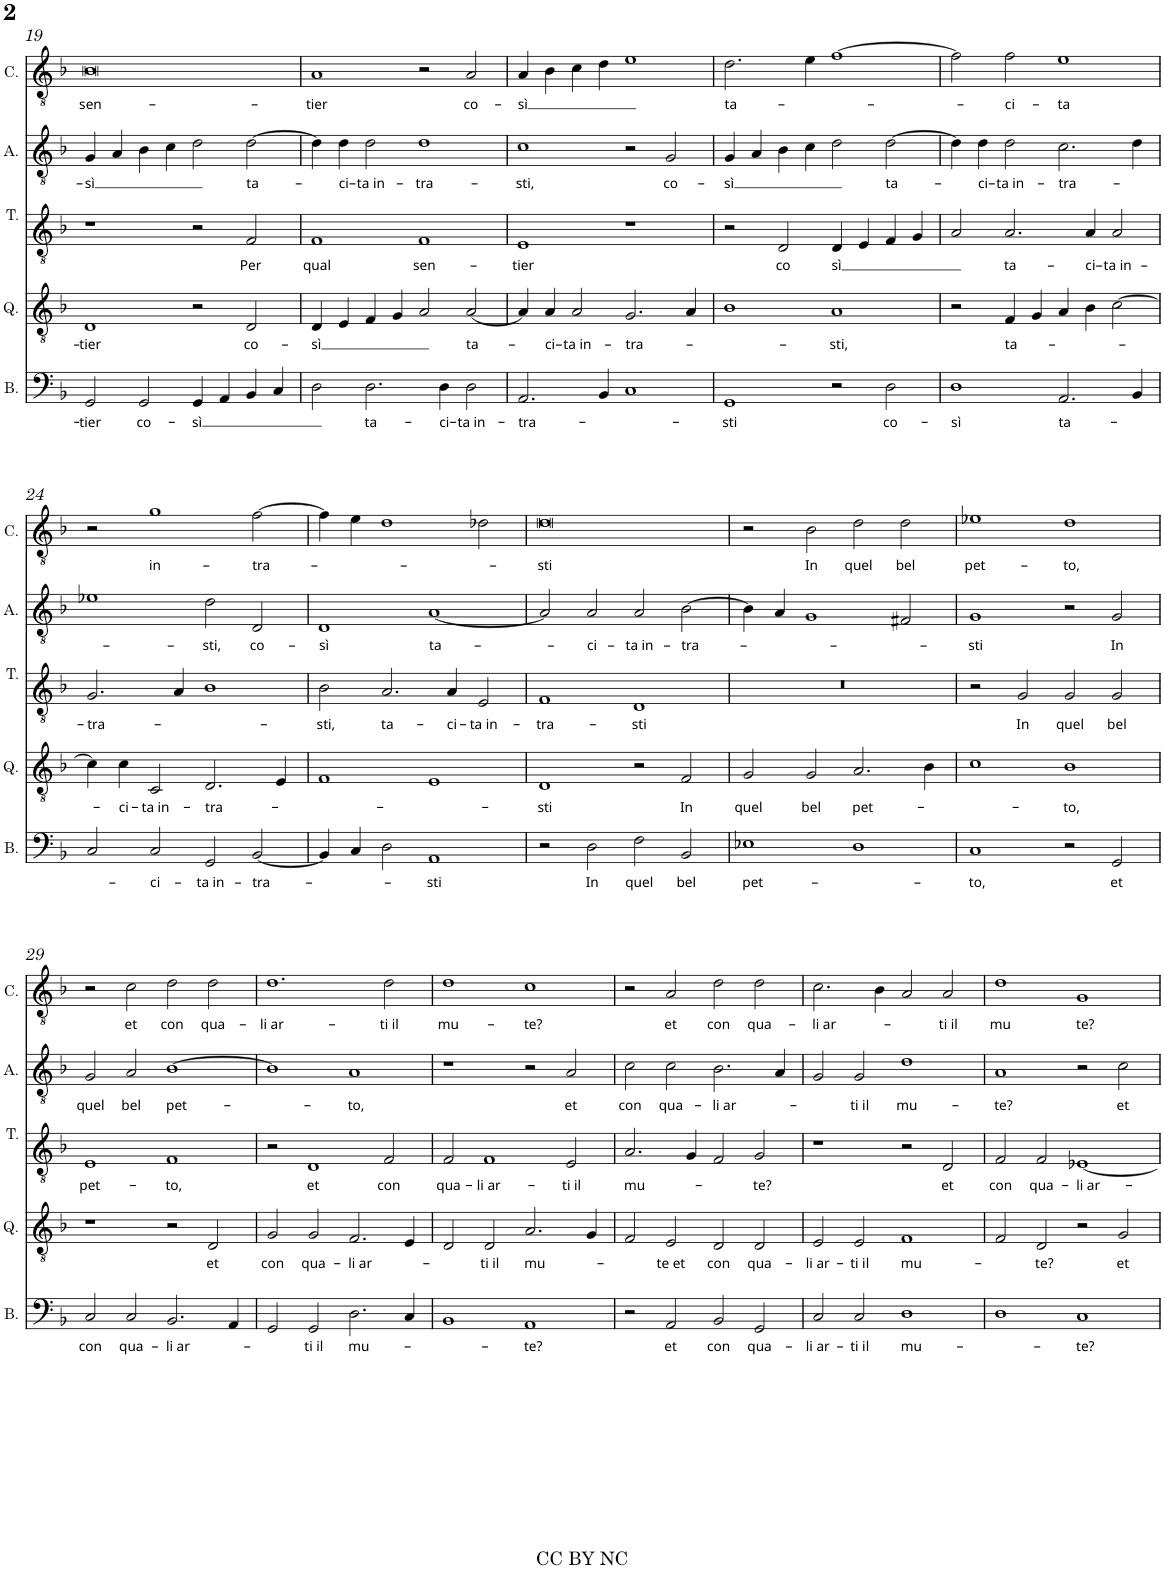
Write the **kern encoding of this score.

**kern	**text	**kern	**text	**kern	**text	**kern	**text	**kern	**text
*part5	*part5	*part4	*part4	*part3	*part3	*part2	*part2	*part1	*part1
*staff5	*staff5	*staff4	*staff4	*staff3	*staff3	*staff2	*staff2	*staff1	*staff1
*I"Bassus	*	*I"Quintus	*	*I"Tenor	*	*I"Altus	*	*I"Cantus	*
*I'B.	*	*I'Q.	*	*I'T.	*	*I'A.	*	*I'C.	*
!!LO:PB:g=z
*clefF4	*	*clefGv2	*	*clefGv2	*	*clefGv2	*	*clefGv2	*
*k[b-]	*	*k[b-]	*	*k[b-]	*	*k[b-]	*	*k[b-]	*
*M4/2	*	*M4/2	*	*M4/2	*	*M4/2	*	*M4/2	*
=19	=19	=19	=19	=19	=19	=19	=19	=19	=19
!	!LO:LY:b	!	!LO:LY:b	!	!	!	!LO:LY:b	!	!LO:LY:b
2GG/	-tier	1D	-tier	1r	.	4G/	-sì	0B-	sen-
.	.	.	.	.	.	4A/	.	.	.
!	!LO:LY:b	!	!	!	!	!	!	!	!
2GG/	co-	.	.	.	.	4B-\	.	.	.
.	.	.	.	.	.	4c\	.	.	.
!	!LO:LY:b	!	!	!	!	!	!	!	!
4GG/	-sì	2r	.	2r	.	2d\	.	.	.
4AA/	.	.	.	.	.	.	.	.	.
!	!	!	!LO:LY:b	!	!LO:LY:b	!	!LO:LY:b	!	!
4BB-/	.	2D/	co-	2F/	Per	[>2d\	ta-	.	.
4C/	.	.	.	.	.	.	.	.	.
=20	=20	=20	=20	=20	=20	=20	=20	=20	=20
!	!	!	!LO:LY:b	!	!LO:LY:b	!	!	!	!LO:LY:b
2D\	.	4D/	-sì	1F	qual	4d\]	.	1A	-tier
!	!	!	!	!	!	!	!LO:LY:b	!	!
.	.	4E/	.	.	.	4d\	-ci-	.	.
!	!LO:LY:b	!	!	!	!	!	!LO:LY:b	!	!
2.D\	ta-	4F/	.	.	.	2d\	-ta in-	.	.
.	.	4G/	.	.	.	.	.	.	.
!	!	!	!	!	!LO:LY:b	!	!LO:LY:b	!	!
.	.	2A/	.	1F	sen-	1d	-tra-	2r	.
!	!LO:LY:b	!	!	!	!	!	!	!	!
4D\	-ci-	.	.	.	.	.	.	.	.
!	!LO:LY:b	!	!LO:LY:b	!	!	!	!	!	!LO:LY:b
2D\	-ta in-	[<2A/	ta-	.	.	.	.	2A/	co-
=21	=21	=21	=21	=21	=21	=21	=21	=21	=21
!	!LO:LY:b	!	!	!	!LO:LY:b	!	!LO:LY:b	!	!LO:LY:b
2.AA/	-tra-	4A/]	.	1E	-tier	1c	-sti,	4A/	-sì
!	!	!	!LO:LY:b	!	!	!	!	!	!
.	.	4A/	-ci-	.	.	.	.	4B-\	.
!	!	!	!LO:LY:b	!	!	!	!	!	!
.	.	2A/	-ta in-	.	.	.	.	4c\	.
4BB-/	.	.	.	.	.	.	.	4d\	.
!	!	!	!LO:LY:b	!	!	!	!	!	!
1C	.	2.G/	-tra-	1r	.	2r	.	1e	.
!	!	!	!	!	!	!	!LO:LY:b	!	!
.	.	.	.	.	.	2G/	co-	.	.
.	.	4A/	.	.	.	.	.	.	.
=22	=22	=22	=22	=22	=22	=22	=22	=22	=22
!	!LO:LY:b	!	!	!	!	!	!LO:LY:b	!	!LO:LY:b
1GG	-sti	1B-	.	2r	.	4G/	-sì	2.d\	ta-
.	.	.	.	.	.	4A/	.	.	.
!	!	!	!	!	!LO:LY:b	!	!	!	!
.	.	.	.	2D/	co	4B-\	.	.	.
.	.	.	.	.	.	4c\	.	4e\	.
!	!	!	!LO:LY:b	!	!LO:LY:b	!	!	!	!
2r	.	1A	-sti,	4D/	sì	2d\	.	[>1f	.
.	.	.	.	4E/	.	.	.	.	.
!	!LO:LY:b	!	!	!	!	!	!LO:LY:b	!	!
2D\	co-	.	.	4F/	.	[>2d\	ta-	.	.
.	.	.	.	4G/	.	.	.	.	.
=23	=23	=23	=23	=23	=23	=23	=23	=23	=23
!	!LO:LY:b	!	!	!	!	!	!	!	!
1D	-sì	2r	.	2A/	.	4d\]	.	2f\]	.
!	!	!	!	!	!	!	!LO:LY:b	!	!
.	.	.	.	.	.	4d\	-ci-	.	.
!	!	!	!LO:LY:b	!	!LO:LY:b	!	!LO:LY:b	!	!LO:LY:b
.	.	4F/	ta-	2.A/	ta-	2d\	-ta in-	2f\	-ci-
.	.	4G/	.	.	.	.	.	.	.
!	!LO:LY:b	!	!	!	!	!	!LO:LY:b	!	!LO:LY:b
2.AA/	ta-	4A/	.	.	.	2.c\	-tra-	1e	-ta
!	!	!	!	!	!LO:LY:b	!	!	!	!
.	.	4B-\	.	4A/	-ci-	.	.	.	.
!	!	!	!	!	!LO:LY:b	!	!	!	!
.	.	[>2c\	.	2A/	-ta in-	.	.	.	.
4BB-/	.	.	.	.	.	4d\	.	.	.
!!LO:LB:g=z
=24	=24	=24	=24	=24	=24	=24	=24	=24	=24
!	!	!	!	!	!LO:LY:b	!	!	!	!
2C/	.	4c\]	.	2.G/	-tra-	1e-X	.	2r	.
!	!	!	!LO:LY:b	!	!	!	!	!	!
.	.	4c\	-ci-	.	.	.	.	.	.
!	!LO:LY:b	!	!LO:LY:b	!	!	!	!	!	!LO:LY:b
2C/	-ci-	2C/	-ta in-	.	.	.	.	1g	in-
.	.	.	.	4A/	.	.	.	.	.
!	!LO:LY:b	!	!LO:LY:b	!	!	!	!LO:LY:b	!	!
2GG/	-ta in-	2.D/	-tra-	1B-	.	2d\	-sti,	.	.
!	!LO:LY:b	!	!	!	!	!	!LO:LY:b	!	!LO:LY:b
[<2BB-/	-tra-	.	.	.	.	2D/	co-	[>2f\	-tra-
.	.	4E/	.	.	.	.	.	.	.
=25	=25	=25	=25	=25	=25	=25	=25	=25	=25
!	!	!	!	!	!LO:LY:b	!	!LO:LY:b	!	!
4BB-/]	.	1F	.	2B-\	-sti,	1D	-sì	4f\]	.
4C/	.	.	.	.	.	.	.	4e\	.
!	!	!	!	!	!LO:LY:b	!	!	!	!
2D\	.	.	.	2.A/	ta-	.	.	1d	.
!	!LO:LY:b	!	!	!	!	!	!LO:LY:b	!	!
1AA	-sti	1E	.	.	.	[<1A	ta-	.	.
!	!	!	!	!	!LO:LY:b	!	!	!	!
.	.	.	.	4A/	-ci-	.	.	.	.
!	!	!	!	!	!LO:LY:b	!	!	!	!
.	.	.	.	2E/	-ta in-	.	.	2d-X\	.
=26	=26	=26	=26	=26	=26	=26	=26	=26	=26
!	!	!	!LO:LY:b	!	!LO:LY:b	!	!	!	!LO:LY:b
2r	.	1D	-sti	1F	-tra-	2A/]	.	0d	-sti
!	!LO:LY:b	!	!	!	!	!	!LO:LY:b	!	!
2D\	In	.	.	.	.	2A/	-ci-	.	.
!	!LO:LY:b	!	!	!	!LO:LY:b	!	!LO:LY:b	!	!
2F\	quel	2r	.	1D	-sti	2A/	-ta in-	.	.
!	!LO:LY:b	!	!LO:LY:b	!	!	!	!LO:LY:b	!	!
2BB-/	bel	2F/	In	.	.	[>2B-\	-tra-	.	.
=27	=27	=27	=27	=27	=27	=27	=27	=27	=27
!	!LO:LY:b	!	!LO:LY:b	!	!	!	!	!	!
1E-X	pet-	2G/	quel	0r	.	4B-\]	.	2r	.
.	.	.	.	.	.	4A/	.	.	.
!	!	!	!LO:LY:b	!	!	!	!	!	!LO:LY:b
.	.	2G/	bel	.	.	1G	.	2B-\	In
!	!	!	!LO:LY:b	!	!	!	!	!	!LO:LY:b
1D	.	2.A/	pet-	.	.	.	.	2d\	quel
!	!	!	!	!	!	!	!	!	!LO:LY:b
.	.	.	.	.	.	2F#X/	.	2d\	bel
.	.	4B-\	.	.	.	.	.	.	.
=28	=28	=28	=28	=28	=28	=28	=28	=28	=28
!	!LO:LY:b	!	!	!	!	!	!LO:LY:b	!	!LO:LY:b
1C	-to,	1c	.	2r	.	1G	-sti	1e-X	pet-
!	!	!	!	!	!LO:LY:b	!	!	!	!
.	.	.	.	2G/	In	.	.	.	.
!	!	!	!LO:LY:b	!	!LO:LY:b	!	!	!	!LO:LY:b
2r	.	1B-	-to,	2G/	quel	2r	.	1d	-to,
!	!LO:LY:b	!	!	!	!LO:LY:b	!	!LO:LY:b	!	!
2GG/	et	.	.	2G/	bel	2G/	In	.	.
!!LO:LB:g=z
=29	=29	=29	=29	=29	=29	=29	=29	=29	=29
!	!LO:LY:b	!	!	!	!LO:LY:b	!	!LO:LY:b	!	!
2C/	con	1r	.	1E	pet-	2G/	quel	2r	.
!	!LO:LY:b	!	!	!	!	!	!LO:LY:b	!	!LO:LY:b
2C/	qua-	.	.	.	.	2A/	bel	2c\	et
!	!LO:LY:b	!	!	!	!LO:LY:b	!	!LO:LY:b	!	!LO:LY:b
2.BB-/	-li ar-	2r	.	1F	-to,	[>1B-	pet-	2d\	con
!	!	!	!LO:LY:b	!	!	!	!	!	!LO:LY:b
.	.	2D/	et	.	.	.	.	2d\	qua-
4AA/	.	.	.	.	.	.	.	.	.
=30	=30	=30	=30	=30	=30	=30	=30	=30	=30
!	!	!	!LO:LY:b	!	!	!	!	!	!LO:LY:b
2GG/	.	2G/	con	2r	.	1B-]	.	1.d	-li ar-
!	!LO:LY:b	!	!LO:LY:b	!	!LO:LY:b	!	!	!	!
2GG/	-ti il	2G/	qua-	1D	et	.	.	.	.
!	!LO:LY:b	!	!LO:LY:b	!	!	!	!LO:LY:b	!	!
2.D\	mu-	2.F/	-li ar-	.	.	1A	-to,	.	.
!	!	!	!	!	!LO:LY:b	!	!	!	!LO:LY:b
.	.	.	.	2F/	con	.	.	2d\	-ti il
4C/	.	4E/	.	.	.	.	.	.	.
=31	=31	=31	=31	=31	=31	=31	=31	=31	=31
!	!	!	!	!	!LO:LY:b	!	!	!	!LO:LY:b
1BB-	.	2D/	.	2F/	qua-	1r	.	1d	mu-
!	!	!	!LO:LY:b	!	!LO:LY:b	!	!	!	!
.	.	2D/	-ti il	1F	-li ar-	.	.	.	.
!	!LO:LY:b	!	!LO:LY:b	!	!	!	!	!	!LO:LY:b
1AA	-te?	2.A/	mu-	.	.	2r	.	1c	-te?
!	!	!	!	!	!LO:LY:b	!	!LO:LY:b	!	!
.	.	.	.	2E/	-ti il	2A/	et	.	.
.	.	4G/	.	.	.	.	.	.	.
=32	=32	=32	=32	=32	=32	=32	=32	=32	=32
!	!	!	!	!	!LO:LY:b	!	!LO:LY:b	!	!
2r	.	2F/	.	2.A/	mu-	2c\	con	2r	.
!	!LO:LY:b	!	!LO:LY:b	!	!	!	!LO:LY:b	!	!LO:LY:b
2AA/	et	2E/	-te et	.	.	2c\	qua-	2A/	et
.	.	.	.	4G/	.	.	.	.	.
!	!LO:LY:b	!	!LO:LY:b	!	!	!	!LO:LY:b	!	!LO:LY:b
2BB-/	con	2D/	con	2F/	.	2.B-\	-li ar-	2d\	con
!	!LO:LY:b	!	!LO:LY:b	!	!LO:LY:b	!	!	!	!LO:LY:b
2GG/	qua-	2D/	qua-	2G/	-te?	.	.	2d\	qua-
.	.	.	.	.	.	4A/	.	.	.
=33	=33	=33	=33	=33	=33	=33	=33	=33	=33
!	!LO:LY:b	!	!LO:LY:b	!	!	!	!	!	!LO:LY:b
2C/	-li ar-	2E/	-li ar-	1r	.	2G/	.	2.c\	-li ar-
!	!LO:LY:b	!	!LO:LY:b	!	!	!	!LO:LY:b	!	!
2C/	-ti il	2E/	-ti il	.	.	2G/	-ti il	.	.
.	.	.	.	.	.	.	.	4B-\	.
!	!LO:LY:b	!	!LO:LY:b	!	!	!	!LO:LY:b	!	!
1D	mu-	1F	mu-	2r	.	1d	mu-	2A/	.
!	!	!	!	!	!LO:LY:b	!	!	!	!LO:LY:b
.	.	.	.	2D/	et	.	.	2A/	-ti il
=34	=34	=34	=34	=34	=34	=34	=34	=34	=34
!	!	!	!	!	!LO:LY:b	!	!LO:LY:b	!	!LO:LY:b
1D	.	2F/	.	2F/	con	1A	-te?	1d	mu
!	!	!	!LO:LY:b	!	!LO:LY:b	!	!	!	!
.	.	2D/	-te?	2F/	qua-	.	.	.	.
!	!LO:LY:b	!	!	!	!LO:LY:b	!	!	!	!LO:LY:b
1C	-te?	2r	.	[<1E-X	-li ar-	2r	.	1G	te?
!	!	!	!LO:LY:b	!	!	!	!LO:LY:b	!	!
.	.	2G/	et	.	.	2c\	et	.	.
=	=	=	=	=	=	=	=	=	=
*-	*-	*-	*-	*-	*-	*-	*-	*-	*-
